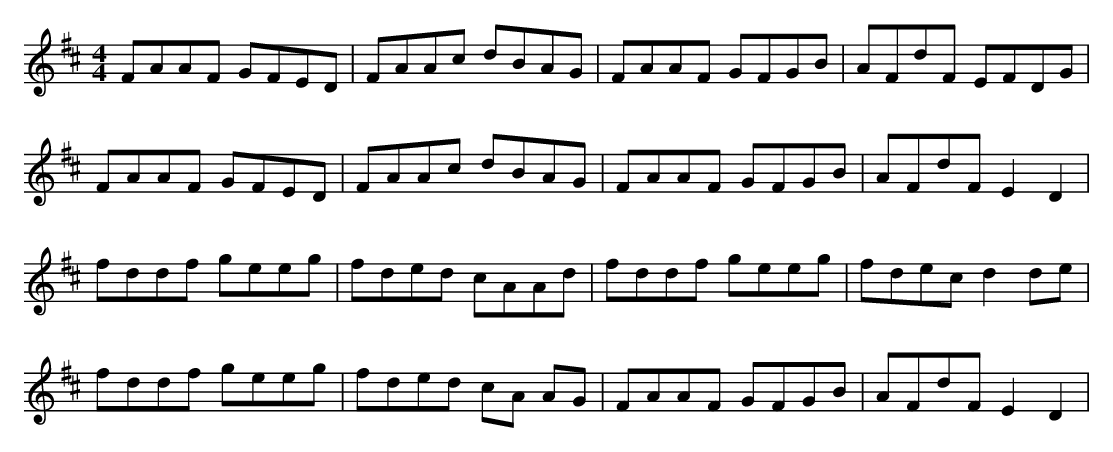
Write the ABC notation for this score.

X:1
M:4/4
K:D
FAAF GFED|FAAc dBAG|FAAF GFGB|AFdF EFDG|
FAAF GFED|FAAc dBAG|FAAF GFGB|AFdF E2 D2|
fddf geeg|fded cAAd|fddf geeg|fdec d2 de|
fddf geeg|fded cA AG|FAAF GFGB|AFdF E2 D2|
